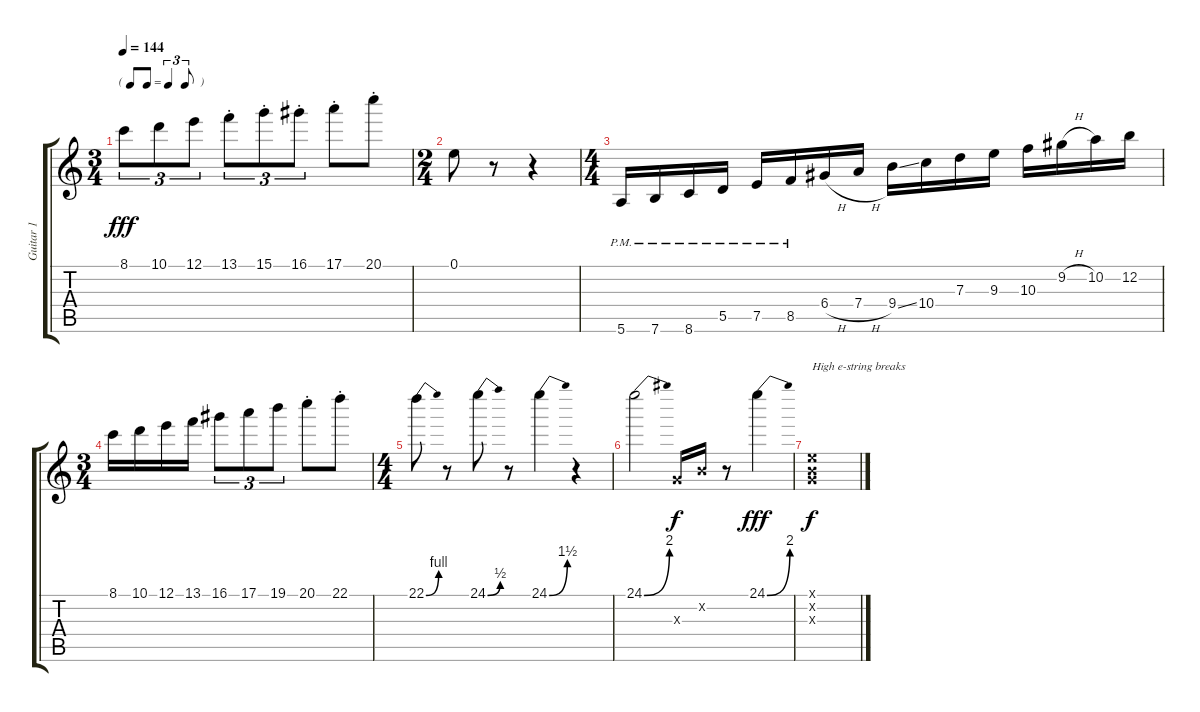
\track ("Guitar 1" "Guitar 1") {instrument distortionguitar}
\staff {score tabs}
\tuning (E4 B3 G3 D3 A2 E2) {hide}
\ts (3 4)
\tf triplet8th
\tempo 144
\clef g2
\ks c
8.1.8{tu (3 2) dy fff} 10.1.8{tu (3 2)} 12.1.8{tu (3 2)} 13.1{st}.8{tu (3 2)} 15.1{st}.8{tu (3 2)} 16.1{st}.8{tu (3 2)} 17.1{st}.8 20.1{st}.8 |
\ts (2 4)
0.1.8 r.8 r.4 |
\ts (4 4)
5.6{pm}.16 7.6{pm}.16 8.6{pm}.16 5.5{pm}.16 7.5{pm}.16 8.5{pm}.16 6.4{h}.16 7.4{h}.16 9.4{ss}.16 10.4.16 7.3.16 9.3.16 10.3.16 9.2{h}.16 10.2.16 12.2.16 |
\ts (3 4)
8.1.16 10.1.16 12.1.16 13.1.16 16.1.8{tu (3 2)} 17.1.8{tu (3 2)} 19.1.8{tu (3 2)} 20.1{st}.8 22.1{st}.8 |
\ts (4 4)
22.1{be (bend 0 0 60 4)}.8 r.8 24.1{be (bend 0 0 60 2)}.8 r.8 24.1{be (bend 0 0 60 6)}.4 r.4 |
24.1{be (bend 0 0 60 8)}.2 0.3{x}.16{dy f} 0.2{x}.16 r.8 24.1{be (bend 0 0 60 8)}.4{dy fff} |
(0.1{x} 0.2{x} 0.3{x}).1{txt "High e-string breaks" dy f}
